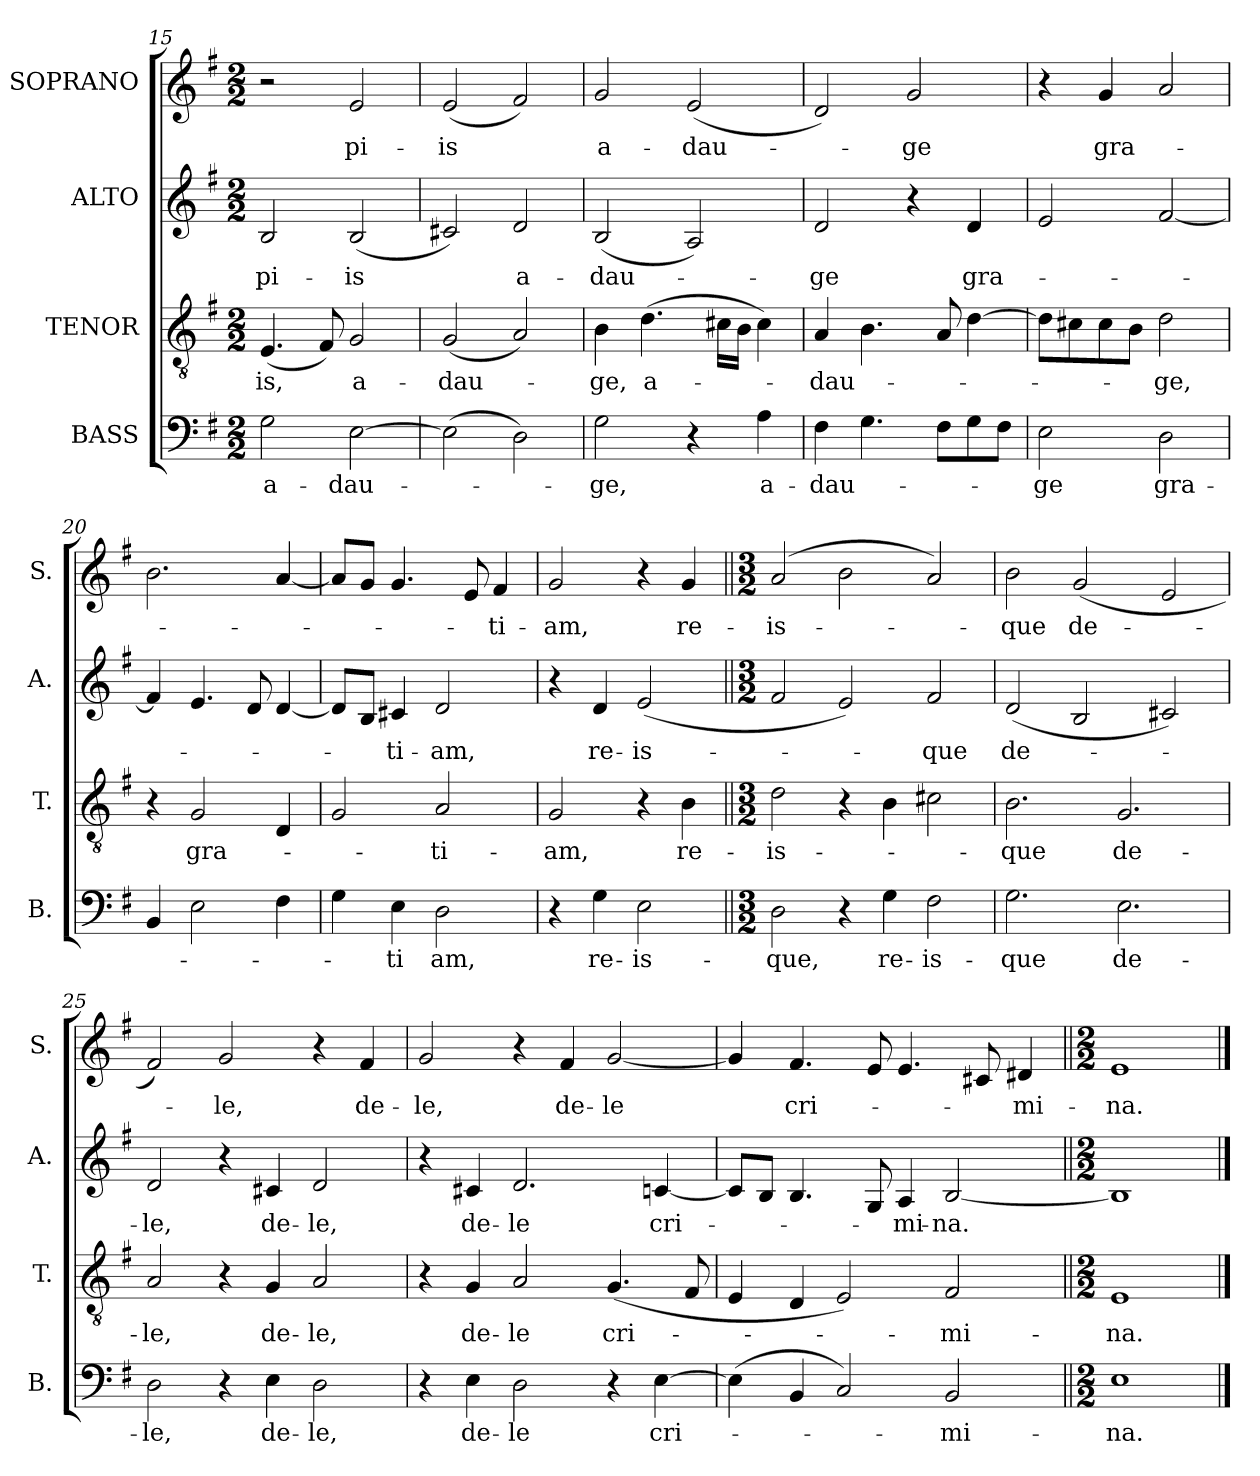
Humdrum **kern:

**kern	**text	**kern	**text	**kern	**text	**kern	**text
*part4	*part4	*part3	*part3	*part2	*part2	*part1	*part1
*staff4	*staff4	*staff3	*staff3	*staff2	*staff2	*staff1	*staff1
*I"BASS	*	*I"TENOR	*	*I"ALTO	*	*I"SOPRANO	*
*I'B.	*	*I'T.	*	*I'A.	*	*I'S.	*
!!LO:PB:g=z
*clefF4	*	*clefGv2	*	*clefG2	*	*clefG2	*
*	*	*ITrd7c12	*	*	*	*	*
*k[f#]	*	*k[f#]	*	*k[f#]	*	*k[f#]	*
*G:	*	*G:	*	*G:	*	*G:	*
*M2/2	*	*M2/2	*	*M2/2	*	*M2/2	*
=15	=15	=15	=15	=15	=15	=15	=15
!	!LO:LY:b	!	!LO:LY:b	!	!LO:LY:b	!	!
2G\	a-	(<4.EE/	-is,	2B/	pi-	2r	.
.	.	8FF#/)	.	.	.	.	.
!	!LO:LY:b	!	!LO:LY:b	!	!LO:LY:b	!	!LO:LY:b
[>2E\	-dau-	2GG/	a-	(<2B/	-is	2e/	pi-
=16	=16	=16	=16	=16	=16	=16	=16
!	!	!	!LO:LY:b	!	!	!	!LO:LY:b
(>2E\]	.	(<2GG/	-dau-	2c#X/)	.	(<2e/	-is
!	!	!	!	!	!LO:LY:b	!	!
2D\)	.	2AA/)	.	2d/	a-	2f#/)	.
=17	=17	=17	=17	=17	=17	=17	=17
!	!LO:LY:b	!	!LO:LY:b	!	!LO:LY:b	!	!LO:LY:b
2G\	-ge,	4BB\	-ge,	(<2B/	-dau-	2g/	a-
!	!	!	!LO:LY:b	!	!	!	!
.	.	(>4.D\	a-	.	.	.	.
!	!	!	!	!	!	!	!LO:LY:b
4r	.	.	.	2A/)	.	(<2e/	-dau-
.	.	16C#X\LL	.	.	.	.	.
.	.	16BB\JJ	.	.	.	.	.
!	!LO:LY:b	!	!	!	!	!	!
4A\	a-	4C#\)	.	.	.	.	.
=18	=18	=18	=18	=18	=18	=18	=18
!	!LO:LY:b	!	!LO:LY:b	!	!LO:LY:b	!	!
4F#\	-dau-	4AA/	-dau-	2d/	-ge	2d/)	.
4.G\	.	4.BB\	.	.	.	.	.
!	!	!	!	!	!	!	!LO:LY:b
.	.	.	.	4r	.	2g/	-ge
8F#\L	.	8AA/	.	.	.	.	.
!	!	!	!	!	!LO:LY:b	!	!
8G\	.	[>4D\	.	4d/	gra-	.	.
8F#\J	.	.	.	.	.	.	.
=19	=19	=19	=19	=19	=19	=19	=19
!	!LO:LY:b	!	!	!	!	!	!
2E\	-ge	8D\L]	.	2e/	.	4r	.
.	.	8C#X\	.	.	.	.	.
!	!	!	!	!	!	!	!LO:LY:b
.	.	8C#\	.	.	.	4g/	gra-
.	.	8BB\J	.	.	.	.	.
!	!LO:LY:b	!	!LO:LY:b	!	!	!	!
2D\	gra-	2D\	-ge,	[<2f#/	.	2a/	.
=20	=20	=20	=20	=20	=20	=20	=20
4BB/	.	4r	.	4f#/]	.	2.b\	.
!	!	!	!LO:LY:b	!	!	!	!
2E\	.	2GG/	gra-	4.e/	.	.	.
.	.	.	.	8d/	.	.	.
4F#\	.	4DD/	.	[<4d/	.	[<4a/	.
=21	=21	=21	=21	=21	=21	=21	=21
4G\	.	2GG/	.	8d/L]	.	8a/L]	.
.	.	.	.	8B/J	.	8g/J	.
!	!LO:LY:b	!	!	!	!LO:LY:b	!	!
4E\	-ti	.	.	4c#X/	-ti-	4.g/	.
!	!LO:LY:b	!	!LO:LY:b	!	!LO:LY:b	!	!
2D\	am,	2AA/	-ti-	2d/	-am,	.	.
.	.	.	.	.	.	8e/	.
!	!	!	!	!	!	!	!LO:LY:b
.	.	.	.	.	.	4f#/	-ti-
=22	=22	=22	=22	=22	=22	=22	=22
!	!	!	!LO:LY:b	!	!	!	!LO:LY:b
4r	.	2GG/	-am,	4r	.	2g/	-am,
!	!LO:LY:b	!	!	!	!LO:LY:b	!	!
4G\	re-	.	.	4d/	re-	.	.
!	!LO:LY:b	!	!	!	!LO:LY:b	!	!
2E\	-is-	4r	.	(<2e/	-is-	4r	.
!	!	!	!LO:LY:b	!	!	!	!LO:LY:b
.	.	4BB\	re-	.	.	4g/	re-
!!LO:LB:g=z
=23||	=23||	=23||	=23||	=23||	=23||	=23||	=23||
*M3/2	*	*M3/2	*	*M3/2	*	*M3/2	*
!	!LO:LY:b	!	!LO:LY:b	!	!	!	!LO:LY:b
2D\	-que,	2D\	-is-	2f#/	.	(<2a/	-is-
4r	.	4r	.	2e/)	.	2b\	.
!	!LO:LY:b	!	!	!	!	!	!
4G\	re-	4BB\	.	.	.	.	.
!	!LO:LY:b	!	!	!	!LO:LY:b	!	!
2F#\	-is-	2C#X\	.	2f#/	-que	2a/)	.
=24	=24	=24	=24	=24	=24	=24	=24
!	!LO:LY:b	!	!LO:LY:b	!	!LO:LY:b	!	!LO:LY:b
2.G\	-que	2.BB\	-que	(<2d/	de-	2b\	-que
!	!	!	!	!	!	!	!LO:LY:b
.	.	.	.	2B/	.	(<2g/	de-
!	!LO:LY:b	!	!LO:LY:b	!	!	!	!
2.E\	de-	2.GG/	de-	.	.	.	.
.	.	.	.	2c#X/)	.	2e/	.
=25	=25	=25	=25	=25	=25	=25	=25
!	!LO:LY:b	!	!LO:LY:b	!	!LO:LY:b	!	!
2D\	-le,	2AA/	-le,	2d/	-le,	2f#/)	.
!	!	!	!	!	!	!	!LO:LY:b
4r	.	4r	.	4r	.	2g/	-le,
!	!LO:LY:b	!	!LO:LY:b	!	!LO:LY:b	!	!
4E\	de-	4GG/	de-	4c#X/	de-	.	.
!	!LO:LY:b	!	!LO:LY:b	!	!LO:LY:b	!	!
2D\	-le,	2AA/	-le,	2d/	-le,	4r	.
!	!	!	!	!	!	!	!LO:LY:b
.	.	.	.	.	.	4f#/	de-
=26	=26	=26	=26	=26	=26	=26	=26
!	!	!	!	!	!	!	!LO:LY:b
4r	.	4r	.	4r	.	2g/	-le,
!	!LO:LY:b	!	!LO:LY:b	!	!LO:LY:b	!	!
4E\	de-	4GG/	de-	4c#X/	de-	.	.
!	!LO:LY:b	!	!LO:LY:b	!	!LO:LY:b	!	!
2D\	-le	2AA/	-le	2.d/	-le	4r	.
!	!	!	!	!	!	!	!LO:LY:b
.	.	.	.	.	.	4f#/	de-
!	!	!	!LO:LY:b	!	!	!	!LO:LY:b
4r	.	(<4.GG/	cri-	.	.	[<2g/	-le
!	!LO:LY:b	!	!	!	!LO:LY:b	!	!
[>4E\	cri-	.	.	[<4cn/	cri-	.	.
.	.	8FF#/	.	.	.	.	.
=27	=27	=27	=27	=27	=27	=27	=27
(>4E\]	.	4EE/	.	8c/L]	.	4g/]	.
.	.	.	.	8B/J	.	.	.
!	!	!	!	!	!	!	!LO:LY:b
4BB/	.	4DD/	.	4.B/	.	4.f#/	cri-
2C/)	.	2EE/)	.	.	.	.	.
.	.	.	.	8G/	.	8e/	.
!	!	!	!	!	!LO:LY:b	!	!
.	.	.	.	4A/	-mi-	4.e/	.
!	!LO:LY:b	!	!LO:LY:b	!	!LO:LY:b	!	!
2BB/	-mi-	2FF#/	-mi-	[<2B/	-na.	.	.
.	.	.	.	.	.	8c#X/	.
!	!	!	!	!	!	!	!LO:LY:b
.	.	.	.	.	.	4d#X/	-mi-
=28||	=28||	=28||	=28||	=28||	=28||	=28||	=28||
*M2/2	*	*M2/2	*	*M2/2	*	*M2/2	*
!	!LO:LY:b	!	!LO:LY:b	!	!	!	!LO:LY:b
1E	-na.	1EE	-na.	1B]	.	1e	-na.
==	==	==	==	==	==	==	==
*-	*-	*-	*-	*-	*-	*-	*-
